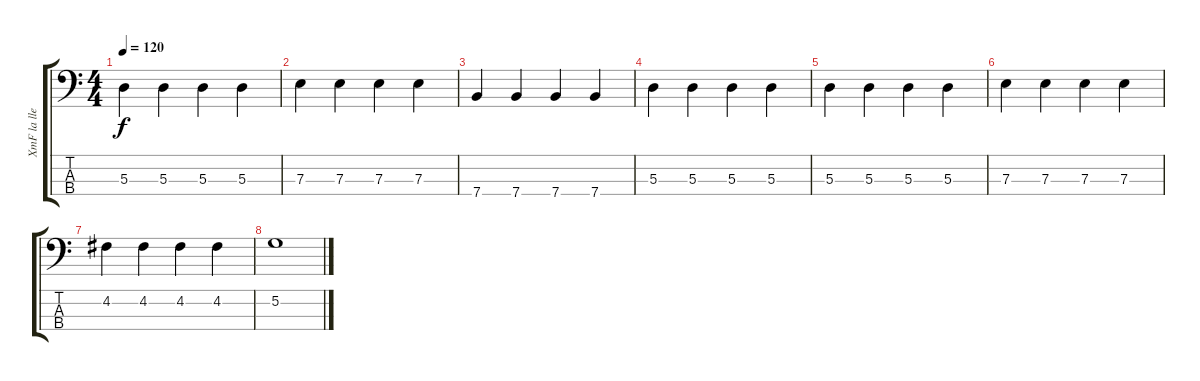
\track ("XmF la llea" "XmF la lle") {instrument electricbassfinger}
\staff {score tabs}
\tuning (G2 D2 A1 E1) {hide}
\ts (4 4)
\tempo 120
\clef f4
\ks c
5.3.4{dy f} 5.3.4 5.3.4 5.3.4 |
7.3.4 7.3.4 7.3.4 7.3.4 |
7.4.4 7.4.4 7.4.4 7.4.4 |
5.3.4 5.3.4 5.3.4 5.3.4 |
5.3.4 5.3.4 5.3.4 5.3.4 |
7.3.4 7.3.4 7.3.4 7.3.4 |
4.2.4 4.2.4 4.2.4 4.2.4 |
5.2.1
